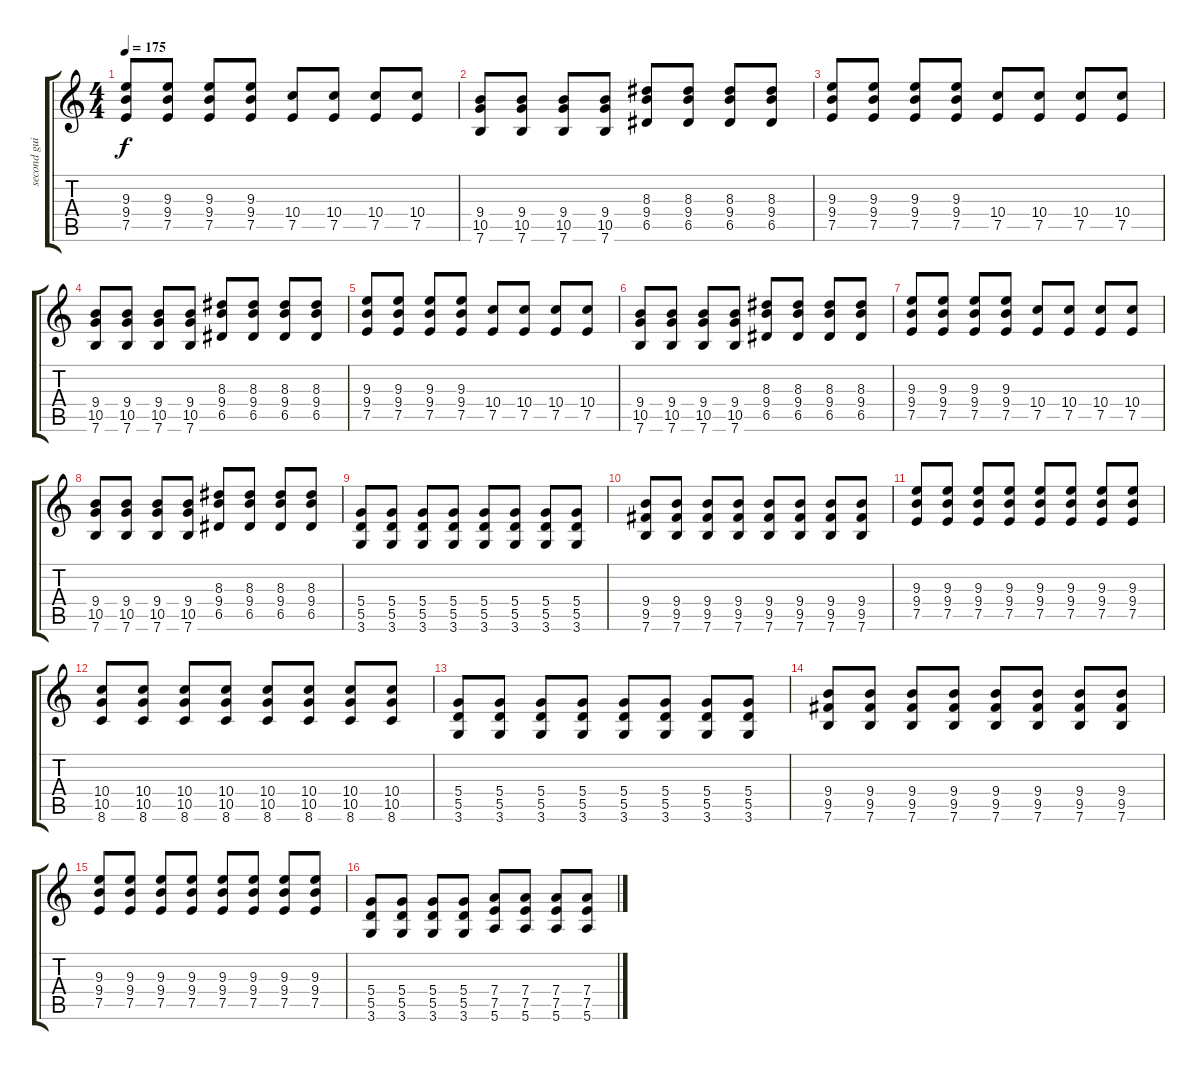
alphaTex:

\track ("second guitar" "second gui") {instrument distortionguitar}
\staff {score tabs}
\tuning (E4 B3 G3 D3 A2 E2) {hide}
\ts (4 4)
\tempo 175
\clef g2
\ks c
(9.3 9.4 7.5).8{dy f} (9.3 9.4 7.5).8 (9.3 9.4 7.5).8 (9.3 9.4 7.5).8 (10.4 7.5).8 (10.4 7.5).8 (10.4 7.5).8 (10.4 7.5).8 |
(9.4 10.5 7.6).8 (9.4 10.5 7.6).8 (9.4 10.5 7.6).8 (9.4 10.5 7.6).8 (8.3 9.4 6.5).8 (8.3 9.4 6.5).8 (8.3 9.4 6.5).8 (8.3 9.4 6.5).8 |
(9.3 9.4 7.5).8 (9.3 9.4 7.5).8 (9.3 9.4 7.5).8 (9.3 9.4 7.5).8 (10.4 7.5).8 (10.4 7.5).8 (10.4 7.5).8 (10.4 7.5).8 |
(9.4 10.5 7.6).8 (9.4 10.5 7.6).8 (9.4 10.5 7.6).8 (9.4 10.5 7.6).8 (8.3 9.4 6.5).8 (8.3 9.4 6.5).8 (8.3 9.4 6.5).8 (8.3 9.4 6.5).8 |
(9.3 9.4 7.5).8 (9.3 9.4 7.5).8 (9.3 9.4 7.5).8 (9.3 9.4 7.5).8 (10.4 7.5).8 (10.4 7.5).8 (10.4 7.5).8 (10.4 7.5).8 |
(9.4 10.5 7.6).8 (9.4 10.5 7.6).8 (9.4 10.5 7.6).8 (9.4 10.5 7.6).8 (8.3 9.4 6.5).8 (8.3 9.4 6.5).8 (8.3 9.4 6.5).8 (8.3 9.4 6.5).8 |
(9.3 9.4 7.5).8 (9.3 9.4 7.5).8 (9.3 9.4 7.5).8 (9.3 9.4 7.5).8 (10.4 7.5).8 (10.4 7.5).8 (10.4 7.5).8 (10.4 7.5).8 |
(9.4 10.5 7.6).8 (9.4 10.5 7.6).8 (9.4 10.5 7.6).8 (9.4 10.5 7.6).8 (8.3 9.4 6.5).8 (8.3 9.4 6.5).8 (8.3 9.4 6.5).8 (8.3 9.4 6.5).8 |
(5.4 5.5 3.6).8 (5.4 5.5 3.6).8 (5.4 5.5 3.6).8 (5.4 5.5 3.6).8 (5.4 5.5 3.6).8 (5.4 5.5 3.6).8 (5.4 5.5 3.6).8 (5.4 5.5 3.6).8 |
(9.4 9.5 7.6).8 (9.4 9.5 7.6).8 (9.4 9.5 7.6).8 (9.4 9.5 7.6).8 (9.4 9.5 7.6).8 (9.4 9.5 7.6).8 (9.4 9.5 7.6).8 (9.4 9.5 7.6).8 |
(9.3 9.4 7.5).8 (9.3 9.4 7.5).8 (9.3 9.4 7.5).8 (9.3 9.4 7.5).8 (9.3 9.4 7.5).8 (9.3 9.4 7.5).8 (9.3 9.4 7.5).8 (9.3 9.4 7.5).8 |
(10.4 10.5 8.6).8 (10.4 10.5 8.6).8 (10.4 10.5 8.6).8 (10.4 10.5 8.6).8 (10.4 10.5 8.6).8 (10.4 10.5 8.6).8 (10.4 10.5 8.6).8 (10.4 10.5 8.6).8 |
(5.4 5.5 3.6).8 (5.4 5.5 3.6).8 (5.4 5.5 3.6).8 (5.4 5.5 3.6).8 (5.4 5.5 3.6).8 (5.4 5.5 3.6).8 (5.4 5.5 3.6).8 (5.4 5.5 3.6).8 |
(9.4 9.5 7.6).8 (9.4 9.5 7.6).8 (9.4 9.5 7.6).8 (9.4 9.5 7.6).8 (9.4 9.5 7.6).8 (9.4 9.5 7.6).8 (9.4 9.5 7.6).8 (9.4 9.5 7.6).8 |
(9.3 9.4 7.5).8 (9.3 9.4 7.5).8 (9.3 9.4 7.5).8 (9.3 9.4 7.5).8 (9.3 9.4 7.5).8 (9.3 9.4 7.5).8 (9.3 9.4 7.5).8 (9.3 9.4 7.5).8 |
(5.4 5.5 3.6).8 (5.4 5.5 3.6).8 (5.4 5.5 3.6).8 (5.4 5.5 3.6).8 (7.4 7.5 5.6).8 (7.4 7.5 5.6).8 (7.4 7.5 5.6).8 (7.4 7.5 5.6).8
